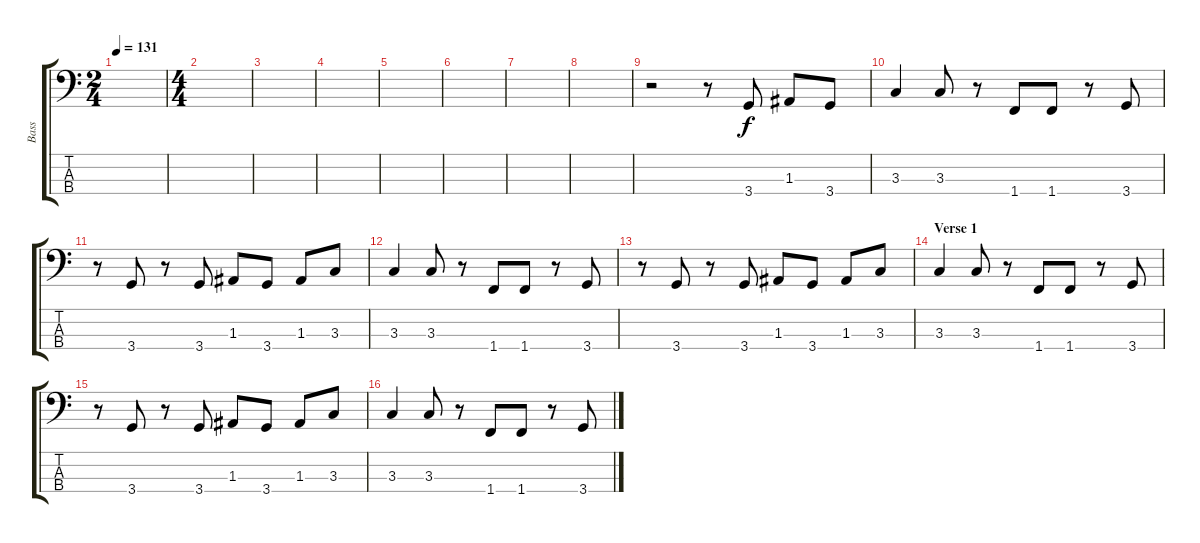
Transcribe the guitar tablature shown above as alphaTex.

\track ("Bass" "Bass") {instrument electricbassfinger}
\staff {score tabs}
\tuning (G2 D2 A1 E1) {hide}
\ts (2 4)
\tempo 131
\clef f4
\ks c
|
\ts (4 4)
|
|
|
|
|
|
|
r.2 r.8 3.4.8 1.3.8 3.4.8 |
3.3.4 3.3.8 r.8 1.4.8 1.4.8 r.8 3.4.8 |
r.8 3.4.8 r.8 3.4.8 1.3.8 3.4.8 1.3.8 3.3.8 |
3.3.4 3.3.8 r.8 1.4.8 1.4.8 r.8 3.4.8 |
r.8 3.4.8 r.8 3.4.8 1.3.8 3.4.8 1.3.8 3.3.8 |
\section ("" "Verse 1")
3.3.4 3.3.8 r.8 1.4.8 1.4.8 r.8 3.4.8 |
r.8 3.4.8 r.8 3.4.8 1.3.8 3.4.8 1.3.8 3.3.8 |
3.3.4 3.3.8 r.8 1.4.8 1.4.8 r.8 3.4.8
